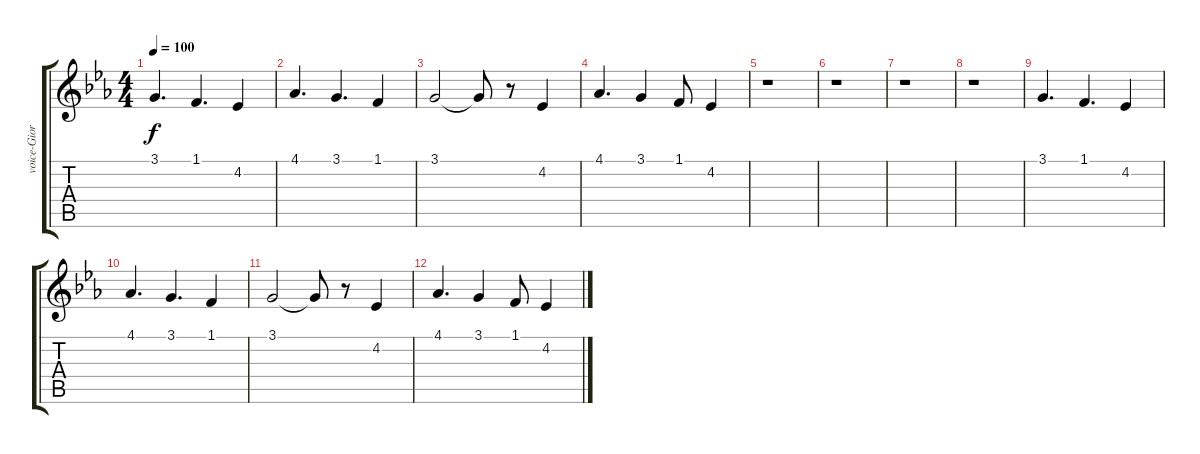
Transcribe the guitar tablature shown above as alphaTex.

\track ("voice-Giorgia Gueglio" "voice-Gior") {instrument violin}
\staff {score tabs}
\tuning (E4 B3 G3 D3 A2 E2) {hide}
\ts (4 4)
\tempo 100
\clef g2
\ks eb
3.1.4{d dy f} 1.1.4{d} 4.2.4 |
4.1.4{d} 3.1.4{d} 1.1.4 |
3.1.2 3.1{t}.8 r.8 4.2.4 |
4.1.4{d} 3.1.4 1.1.8 4.2.4 |
r.1 |
r.1 |
r.1 |
r.1 |
3.1.4{d} 1.1.4{d} 4.2.4 |
4.1.4{d} 3.1.4{d} 1.1.4 |
3.1.2 3.1{t}.8 r.8 4.2.4 |
4.1.4{d} 3.1.4 1.1.8 4.2.4
